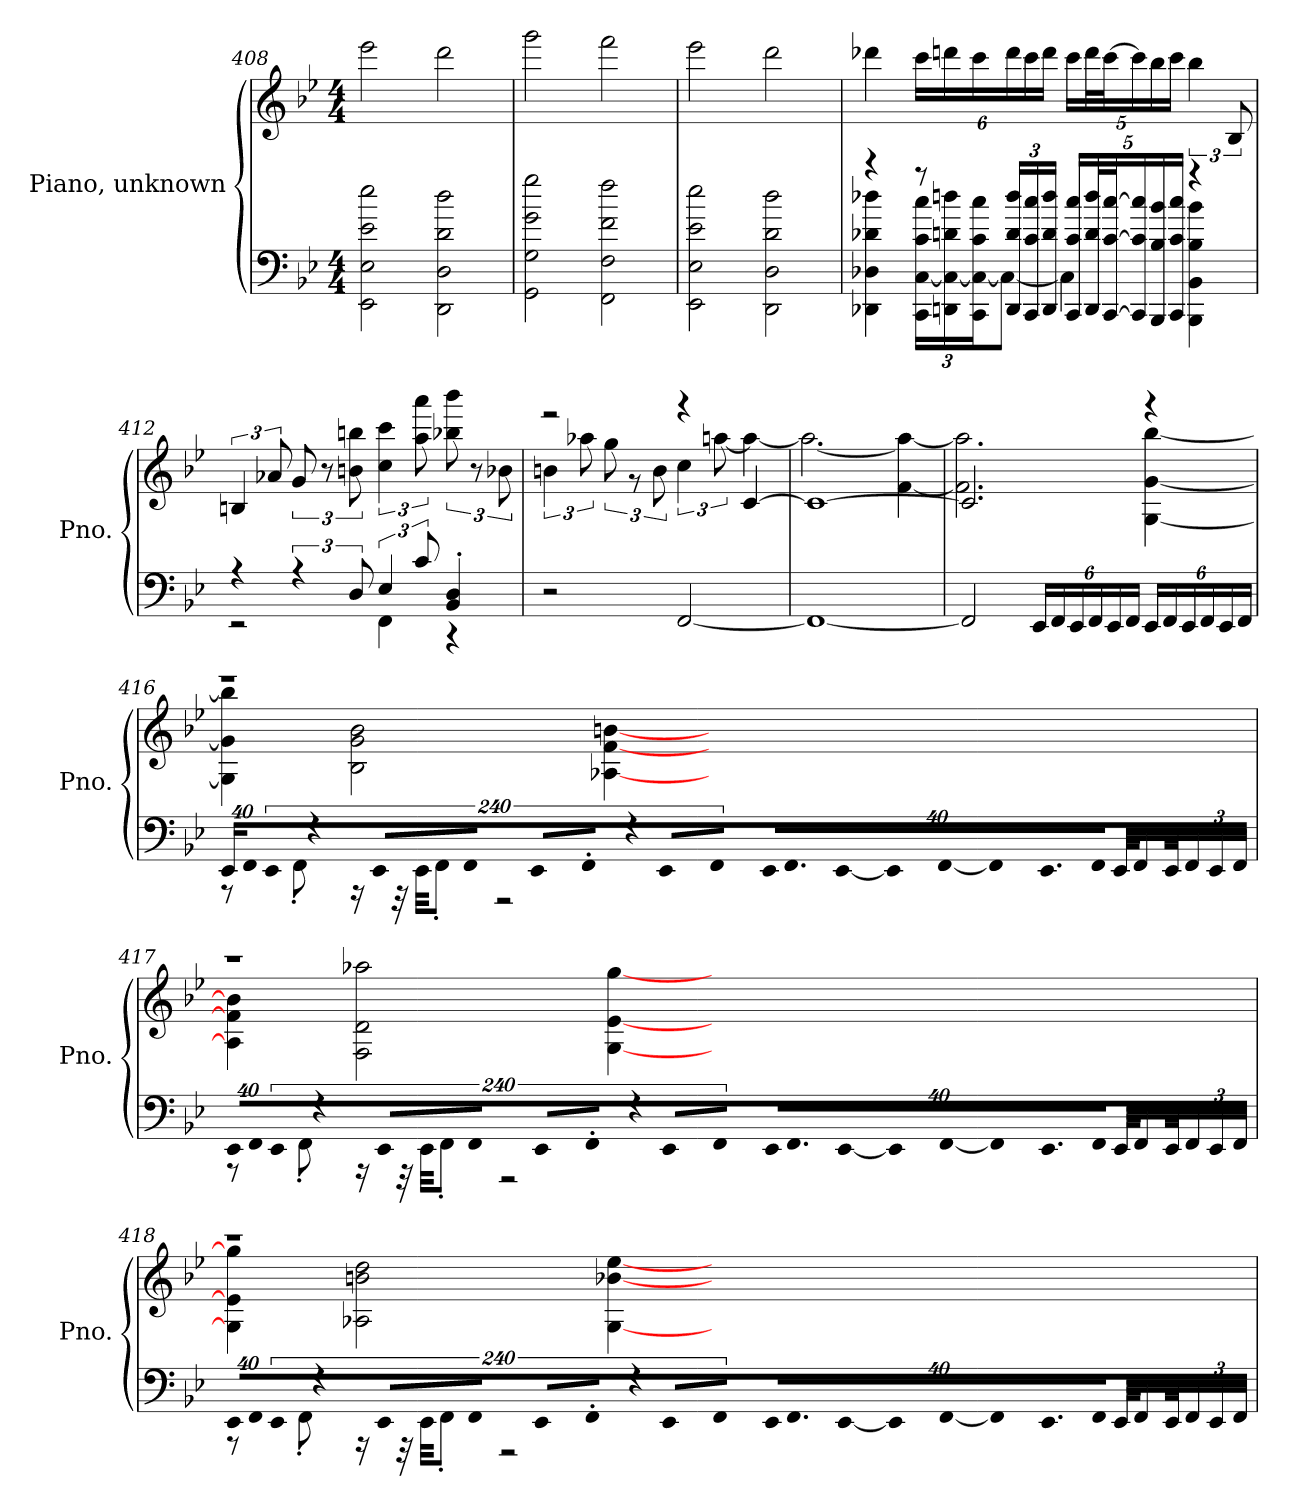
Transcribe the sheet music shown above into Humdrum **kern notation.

**kern	**kern
*part1	*part1
*staff2	*staff1
*I"Piano, unknown	*
*I'Pno.	*
*clefF4	*clefG2
*k[b-e-]	*k[b-e-]
*M4/4	*M4/4
=408	=408
2EE-\ 2E-\ 2e-\ 2ee-\	2eee-\
2DD\ 2D\ 2d\ 2dd\	2ddd\
=409	=409
2GG\ 2G\ 2g\ 2gg\	2ggg\
2FF\ 2F\ 2f\ 2ff\	2fff\
=410	=410
2EE-\ 2E-\ 2e-\ 2ee-\	2eee-\
2DD\ 2D\ 2d\ 2dd\	2ddd\
=411	=411
*^	*
4r	4DD-X\ 4D-X\ 4d-X\ 4dd-X\	4ddd-X\
*	*Xbrackettup	*Xbrackettup
8r	24CC\ [24C\ 24c\ 24cc\LL	24ccc\LL
.	24DDn\ 24C\_ 24dn\ 24ddn\	24dddn\
.	24CC\ 24C\_ 24c\ 24cc\J	24ccc\
24DD/ 24d/ 24dd/LL	8C\J_	24ddd\
24CC/ 24c/ 24cc/	.	24ccc\
24DD/ 24d/ 24dd/JJ	.	24ddd\JJ
20CC/ 20c/ 20cc/LL	4C\]	20ccc\LL
40DD/ 40d/ 40dd/L	.	40ddd\L
[40CC/ [40c/ [40cc/J	.	[40ccc\J
20CC/] 20c/] 20cc/]	.	20ccc\]
20BBB-/ 20B-/ 20b-/	.	20bb-\
20CC/ 20c/ 20cc/JJ	.	20ccc\JJ
*	*	*brackettup
4r	4BBB-\ 4BB-\ 4B-\ 4b-\	6bb-\
.	.	12B-/
!!LO:LB:g=z
=412	=412	=412
4r	2r	6Bn/
.	.	12a-X/
*brackettup	*	*
6r	.	12g/
.	.	12r
12D/	.	12bn\ 12bbn\
6E-/	4FF\	6cc\ 6ccc\
12c/	.	12aa\ 12aaa\
4BB-/' 4D/'	4r	12bb-X\ 12bbb-\
.	.	12r
.	.	12b-X\
*v	*v	*
=413	=413
*	*^
2r	2r	6bn\
.	.	12aa-X\
.	.	12gg\
.	.	12r
.	.	12b\
[2FF/	4r	6cc\
.	.	[12aan\
.	[4c/	4aa\_
=414	=414	=414
1FF_	1c_	2.aa\_
.	.	[4f\ 4aa\_
=415	=415	=415
2FF/]	2.c/]	2.f\] 2.aa\]
*Xbrackettup	*	*
24EE-/LL	.	.
24FF/	.	.
24EE-/	.	.
24FF/	.	.
24EE-/	.	.
24FF/JJ	.	.
24EE-/LL	4r	[4G\ [4g\ [4bb-\
24FF/	.	.
24EE-/	.	.
24FF/	.	.
24EE-/	.	.
24FF/JJ	.	.
!!LO:PB:g=z	!!
=416	=416	=416
*brackettup	*	*
!LO:N:vis=32	!	!
*^	*	*
640%23EE-/LLL	8r	1r	4G\] 4g\] 4bb-\]
!LO:N:vis=32	!	!	!
640%23FF/J	.	.	.
!LO:N:vis=16	!	!	!
1920%137EE-/JJ	.	.	.
.	8FF'\	.	.
!LO:N:vis=32	!	!	!
640%23r	.	.	.
!LO:N:vis=32	!	!	!
640%23EE-/LLL	.	.	.
!LO:N:vis=32	!	!	!
640%23FF/JJJ	.	.	.
.	16r	.	2B-\ 2g\ 2b-\
!LO:N:vis=32	!	!	!
640%23EE-/KLL	.	.	.
!LO:N:vis=16	!	!	!
1920%137FF'/JJ	.	.	.
.	32r	.	.
.	32EE-\KKL	.	.
!LO:N:vis=16	!	!	!
1920%137r	.	.	.
.	8FF'\J	.	.
!LO:N:vis=32	!	!	!
640%23EE-/LLL	.	.	.
!LO:N:vis=32	!	!	!
640%23FF/JJJ	.	.	.
.	2r	.	.
*Xbrackettup	*	*	*
!LO:N:vis=32	!	!	!
640%23EE-/LLL	.	.	.
!LO:N:vis=32.	!	!	!
1920%103FF/	.	.	.
!LO:N:vis=64	!	!	!
[960%17EE-/L	.	.	.
!LO:N:vis=64	!	!	!
960%17EE-/]	.	.	.
!LO:N:vis=64	!	!	!
[960%17FF/	.	.	.
!LO:N:vis=64	!	!	!
960%17FF/J]	.	.	.
!LO:N:vis=32.	!	!	!
1920%103EE-/	.	.	.
!LO:N:vis=32	!	!	!
640%23FF/JJJ	.	.	.
.	.	.	[4A-X\ [4f\ [4bn\
32EE-/KLL	.	.	.
16FF/	.	.	.
32EE-/K	.	.	.
24FF/	.	.	.
24EE-/	.	.	.
24FF/JJ	.	.	.
.	640ryy	640ryy	640ryy
!!LO:LB:g=z	!!
=417	=417	=417	=417
*brackettup	*	*	*
!LO:N:vis=32	!	!	!
640%23EE-/LLL	8r	1r	4A-\] 4f\] 4b\]
!LO:N:vis=32	!	!	!
640%23FF/J	.	.	.
!LO:N:vis=16	!	!	!
1920%137EE-/JJ	.	.	.
.	8FF'\	.	.
!LO:N:vis=32	!	!	!
640%23r	.	.	.
!LO:N:vis=32	!	!	!
640%23EE-/LLL	.	.	.
!LO:N:vis=32	!	!	!
640%23FF/JJJ	.	.	.
.	16r	.	2F\ 2d\ 2aa-X\
!LO:N:vis=32	!	!	!
640%23EE-/KLL	.	.	.
!LO:N:vis=16	!	!	!
1920%137FF'/JJ	.	.	.
.	32r	.	.
.	32EE-\KKL	.	.
!LO:N:vis=16	!	!	!
1920%137r	.	.	.
.	8FF'\J	.	.
!LO:N:vis=32	!	!	!
640%23EE-/LLL	.	.	.
!LO:N:vis=32	!	!	!
640%23FF/JJJ	.	.	.
.	2r	.	.
*Xbrackettup	*	*	*
!LO:N:vis=32	!	!	!
640%23EE-/LLL	.	.	.
!LO:N:vis=32.	!	!	!
1920%103FF/	.	.	.
!LO:N:vis=64	!	!	!
[960%17EE-/L	.	.	.
!LO:N:vis=64	!	!	!
960%17EE-/]	.	.	.
!LO:N:vis=64	!	!	!
[960%17FF/	.	.	.
!LO:N:vis=64	!	!	!
960%17FF/J]	.	.	.
!LO:N:vis=32.	!	!	!
1920%103EE-/	.	.	.
!LO:N:vis=32	!	!	!
640%23FF/JJJ	.	.	.
.	.	.	[4G\ [4e-\ [4gg\
32EE-/KLL	.	.	.
16FF/	.	.	.
32EE-/K	.	.	.
24FF/	.	.	.
24EE-/	.	.	.
24FF/JJ	.	.	.
.	640ryy	640ryy	640ryy
!!LO:LB:g=z	!!
=418	=418	=418	=418
*brackettup	*	*	*
!LO:N:vis=32	!	!	!
640%23EE-/LLL	8r	1r	4G\] 4e-\] 4gg\]
!LO:N:vis=32	!	!	!
640%23FF/J	.	.	.
!LO:N:vis=16	!	!	!
1920%137EE-/JJ	.	.	.
.	8FF'\	.	.
!LO:N:vis=32	!	!	!
640%23r	.	.	.
!LO:N:vis=32	!	!	!
640%23EE-/LLL	.	.	.
!LO:N:vis=32	!	!	!
640%23FF/JJJ	.	.	.
.	16r	.	2A-X\ 2bn\ 2dd\
!LO:N:vis=32	!	!	!
640%23EE-/KLL	.	.	.
!LO:N:vis=16	!	!	!
1920%137FF'/JJ	.	.	.
.	32r	.	.
.	32EE-\KKL	.	.
!LO:N:vis=16	!	!	!
1920%137r	.	.	.
.	8FF'\J	.	.
!LO:N:vis=32	!	!	!
640%23EE-/LLL	.	.	.
!LO:N:vis=32	!	!	!
640%23FF/JJJ	.	.	.
.	2r	.	.
*Xbrackettup	*	*	*
!LO:N:vis=32	!	!	!
640%23EE-/LLL	.	.	.
!LO:N:vis=32.	!	!	!
1920%103FF/	.	.	.
!LO:N:vis=64	!	!	!
[960%17EE-/L	.	.	.
!LO:N:vis=64	!	!	!
960%17EE-/]	.	.	.
!LO:N:vis=64	!	!	!
[960%17FF/	.	.	.
!LO:N:vis=64	!	!	!
960%17FF/J]	.	.	.
!LO:N:vis=32.	!	!	!
1920%103EE-/	.	.	.
!LO:N:vis=32	!	!	!
640%23FF/JJJ	.	.	.
.	.	.	[4G\ [4b-X\ [4ee-\
32EE-/KLL	.	.	.
16FF/	.	.	.
32EE-/K	.	.	.
24FF/	.	.	.
24EE-/	.	.	.
24FF/JJ	.	.	.
.	640ryy	640ryy	640ryy
*v	*v	*	*
*	*v	*v
=	=
*-	*-
